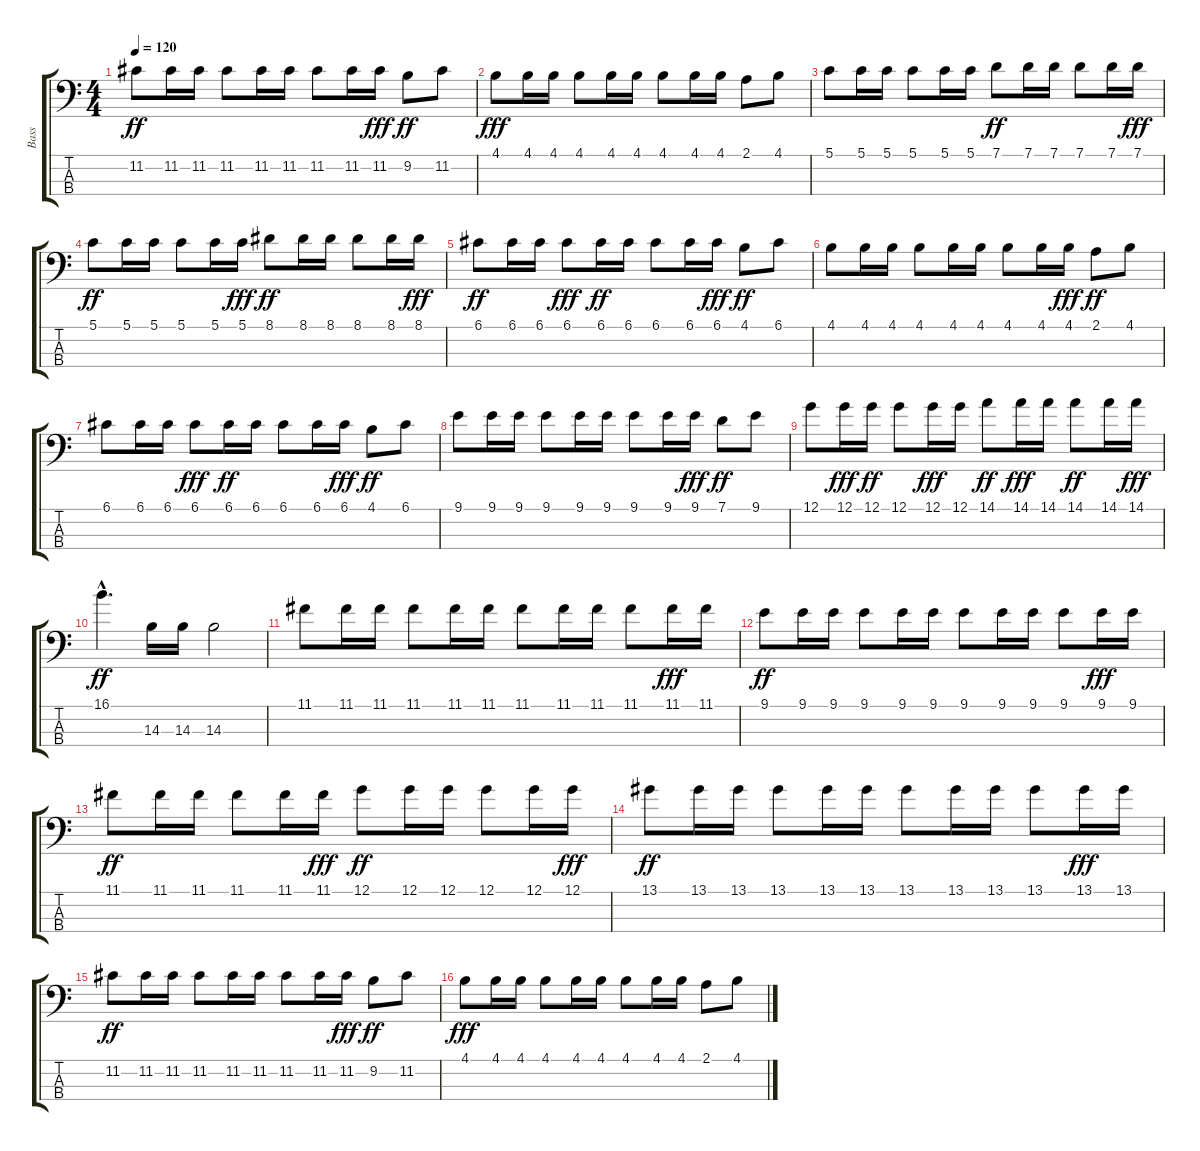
\track ("Bass" "Bass") {instrument electricbassfinger}
\staff {score tabs}
\tuning (G2 D2 A1 E1) {hide}
\ts (4 4)
\tempo 120
\clef f4
\ks c
11.2.8{dy ff} 11.2.16 11.2.16 11.2.8 11.2.16 11.2.16 11.2.8 11.2.16 11.2.16{dy fff} 9.2.8{dy ff} 11.2.8 |
4.1.8{dy fff} 4.1.16 4.1.16 4.1.8 4.1.16 4.1.16 4.1.8 4.1.16 4.1.16 2.1.8 4.1.8 |
5.1.8 5.1.16 5.1.16 5.1.8 5.1.16 5.1.16 7.1.8{dy ff} 7.1.16 7.1.16 7.1.8 7.1.16 7.1.16{dy fff} |
5.1.8{dy ff} 5.1.16 5.1.16 5.1.8 5.1.16 5.1.16{dy fff} 8.1.8{dy ff} 8.1.16 8.1.16 8.1.8 8.1.16 8.1.16{dy fff} |
6.1.8{dy ff} 6.1.16 6.1.16 6.1.8{dy fff} 6.1.16{dy ff} 6.1.16 6.1.8 6.1.16 6.1.16{dy fff} 4.1.8{dy ff} 6.1.8 |
4.1.8 4.1.16 4.1.16 4.1.8 4.1.16 4.1.16 4.1.8 4.1.16 4.1.16{dy fff} 2.1.8{dy ff} 4.1.8 |
6.1.8 6.1.16 6.1.16 6.1.8{dy fff} 6.1.16{dy ff} 6.1.16 6.1.8 6.1.16 6.1.16{dy fff} 4.1.8{dy ff} 6.1.8 |
9.1.8 9.1.16 9.1.16 9.1.8 9.1.16 9.1.16 9.1.8 9.1.16 9.1.16{dy fff} 7.1.8{dy ff} 9.1.8 |
12.1.8 12.1.16{dy fff} 12.1.16{dy ff} 12.1.8 12.1.16{dy fff} 12.1.16 14.1.8{dy ff} 14.1.16{dy fff} 14.1.16 14.1.8{dy ff} 14.1.16 14.1.16{dy fff} |
16.1{hac}.4{d dy ff} 14.3.16 14.3.16 14.3.2 |
11.1.8 11.1.16 11.1.16 11.1.8 11.1.16 11.1.16 11.1.8 11.1.16 11.1.16 11.1.8 11.1.16{dy fff} 11.1.16 |
9.1.8{dy ff} 9.1.16 9.1.16 9.1.8 9.1.16 9.1.16 9.1.8 9.1.16 9.1.16 9.1.8 9.1.16{dy fff} 9.1.16 |
11.1.8{dy ff} 11.1.16 11.1.16 11.1.8 11.1.16 11.1.16{dy fff} 12.1.8{dy ff} 12.1.16 12.1.16 12.1.8 12.1.16 12.1.16{dy fff} |
13.1.8{dy ff} 13.1.16 13.1.16 13.1.8 13.1.16 13.1.16 13.1.8 13.1.16 13.1.16 13.1.8 13.1.16{dy fff} 13.1.16 |
11.2.8{dy ff} 11.2.16 11.2.16 11.2.8 11.2.16 11.2.16 11.2.8 11.2.16 11.2.16{dy fff} 9.2.8{dy ff} 11.2.8 |
4.1.8{dy fff} 4.1.16 4.1.16 4.1.8 4.1.16 4.1.16 4.1.8 4.1.16 4.1.16 2.1.8 4.1.8
